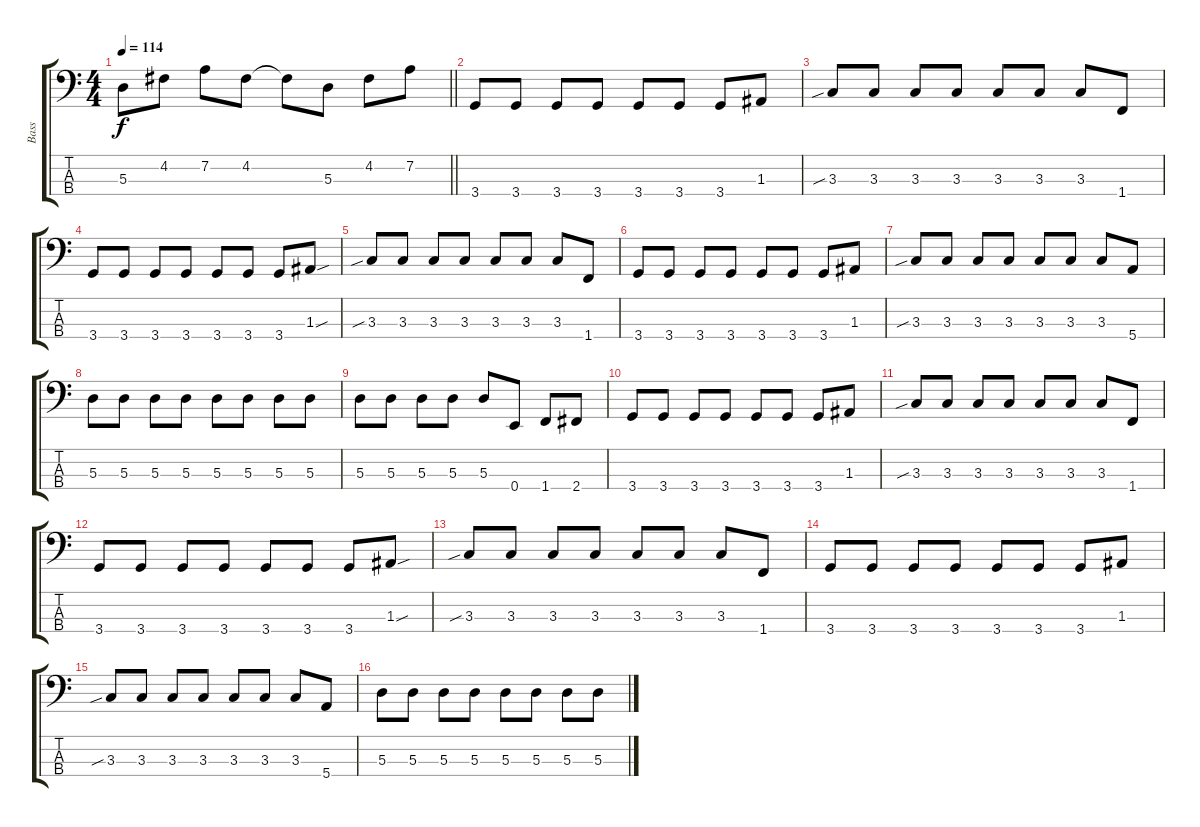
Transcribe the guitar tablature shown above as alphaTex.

\track ("Bass" "Bass") {instrument electricbasspick}
\staff {score tabs}
\tuning (G2 D2 A1 E1) {hide}
\ts (4 4)
\tempo 114
\clef f4
\barLineRight lightlight
\ks c
5.3.8{dy f} 4.2.8 7.2.8 4.2.8 4.2{t}.8 5.3.8 4.2.8 7.2.8 |
3.4.8 3.4.8 3.4.8 3.4.8 3.4.8 3.4.8 3.4.8 1.3.8 |
3.3{sib}.8 3.3.8 3.3.8 3.3.8 3.3.8 3.3.8 3.3.8 1.4.8 |
3.4.8 3.4.8 3.4.8 3.4.8 3.4.8 3.4.8 3.4.8 1.3{sou}.8 |
3.3{sib}.8 3.3.8 3.3.8 3.3.8 3.3.8 3.3.8 3.3.8 1.4.8 |
3.4.8 3.4.8 3.4.8 3.4.8 3.4.8 3.4.8 3.4.8 1.3.8 |
3.3{sib}.8 3.3.8 3.3.8 3.3.8 3.3.8 3.3.8 3.3.8 5.4.8 |
5.3.8 5.3.8 5.3.8 5.3.8 5.3.8 5.3.8 5.3.8 5.3.8 |
5.3.8 5.3.8 5.3.8 5.3.8 5.3.8 0.4.8 1.4.8 2.4.8 |
3.4.8 3.4.8 3.4.8 3.4.8 3.4.8 3.4.8 3.4.8 1.3.8 |
3.3{sib}.8 3.3.8 3.3.8 3.3.8 3.3.8 3.3.8 3.3.8 1.4.8 |
3.4.8 3.4.8 3.4.8 3.4.8 3.4.8 3.4.8 3.4.8 1.3{sou}.8 |
3.3{sib}.8 3.3.8 3.3.8 3.3.8 3.3.8 3.3.8 3.3.8 1.4.8 |
3.4.8 3.4.8 3.4.8 3.4.8 3.4.8 3.4.8 3.4.8 1.3.8 |
3.3{sib}.8 3.3.8 3.3.8 3.3.8 3.3.8 3.3.8 3.3.8 5.4.8 |
5.3.8 5.3.8 5.3.8 5.3.8 5.3.8 5.3.8 5.3.8 5.3.8
